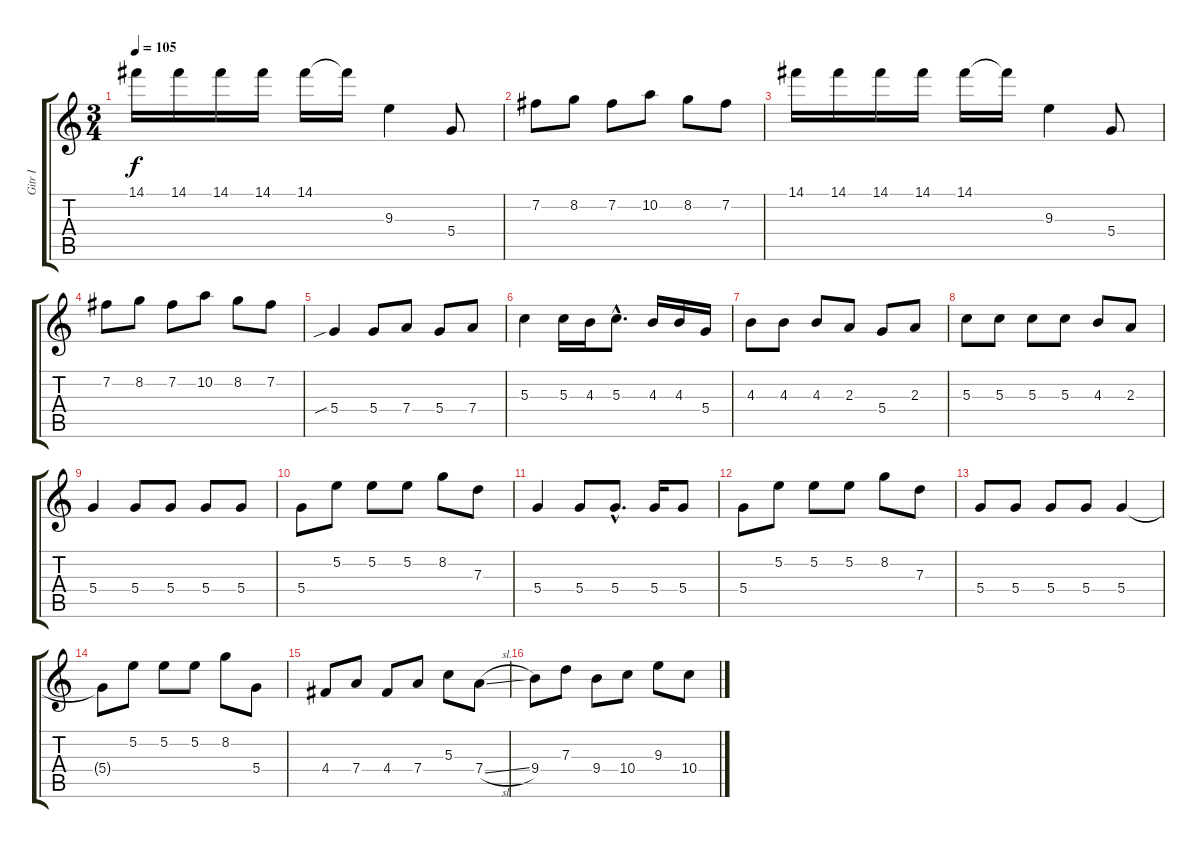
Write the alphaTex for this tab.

\track ("Gitr I" "Gitr I") {instrument electricguitarjazz}
\staff {score tabs}
\tuning (E4 B3 G3 D3 A2 E2) {hide}
\ts (3 4)
\tempo 105
\clef g2
\ks c
14.1.16{dy f} 14.1.16 14.1.16 14.1.16 14.1.16 14.1{t}.16 9.3.4 5.4.8 |
7.2.8 8.2.8 7.2.8 10.2.8 8.2.8 7.2.8 |
14.1.16 14.1.16 14.1.16 14.1.16 14.1.16 14.1{t}.16 9.3.4 5.4.8 |
7.2.8 8.2.8 7.2.8 10.2.8 8.2.8 7.2.8 |
5.4{sib}.4 5.4.8 7.4.8 5.4.8 7.4.8 |
5.3.4 5.3.16 4.3.16 5.3{hac}.8{d} 4.3.16 4.3.16 5.4.16 |
4.3.8 4.3.8 4.3.8 2.3.8 5.4.8 2.3.8 |
5.3.8 5.3.8 5.3.8 5.3.8 4.3.8 2.3.8 |
5.4.4 5.4.8 5.4.8 5.4.8 5.4.8 |
5.4.8 5.2.8 5.2.8 5.2.8 8.2.8 7.3.8 |
5.4.4 5.4.8 5.4{hac}.8{d} 5.4.16 5.4.8 |
5.4.8 5.2.8 5.2.8 5.2.8 8.2.8 7.3.8 |
5.4.8 5.4.8 5.4.8 5.4.8 5.4.4 |
5.4{t}.8 5.2.8 5.2.8 5.2.8 8.2.8 5.4.8 |
4.4.8 7.4.8 4.4.8 7.4.8 5.3.8 7.4{sl}.8 |
9.4.8 7.3.8 9.4.8 10.4.8 9.3.8 10.4.8
